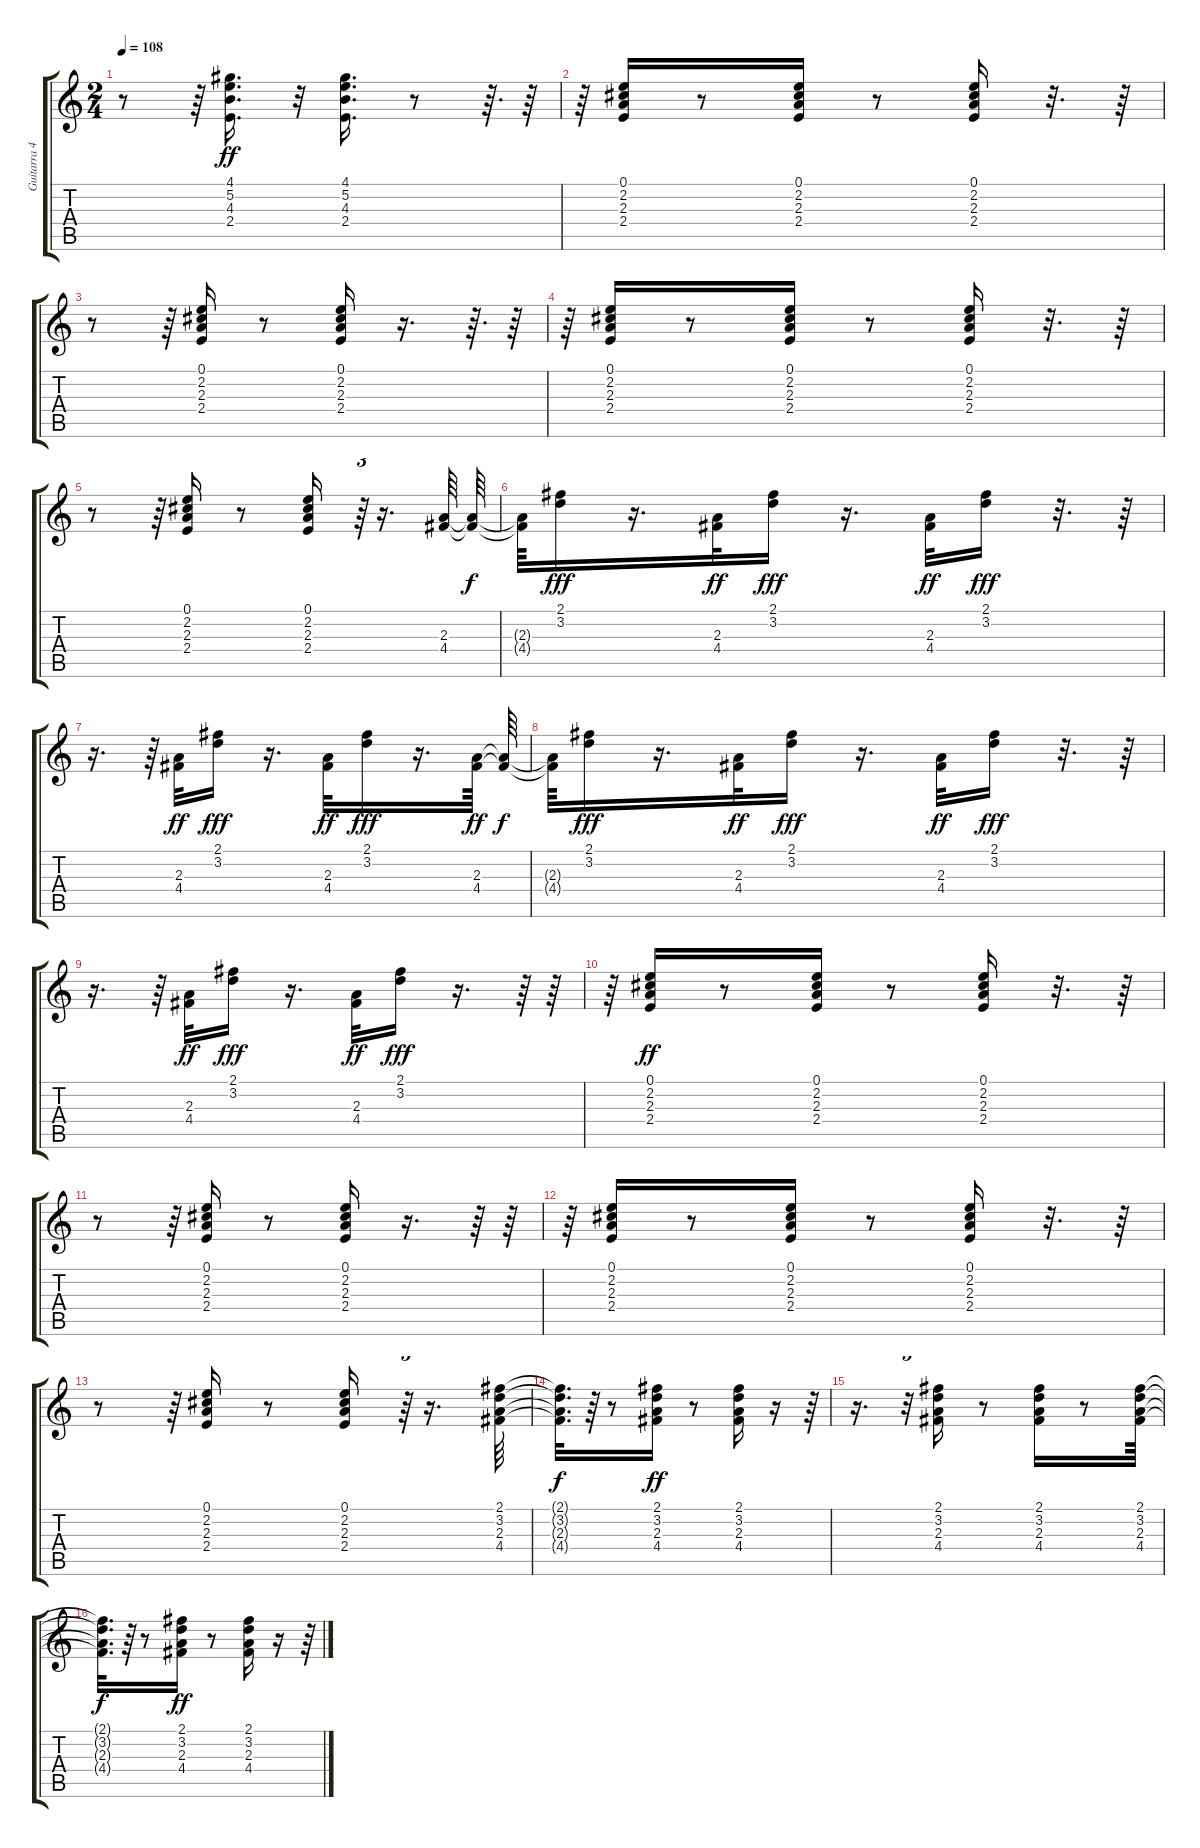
\track ("Guitarra 4" "Guitarra 4") {instrument acousticguitarsteel}
\staff {score tabs}
\tuning (E4 B3 G3 D3 A2 E2) {hide}
\ts (2 4)
\tempo 108
\clef g2
\ks c
r.8{dy ff} r.64 (4.1 5.2 4.3 2.4).16{d} r.32 (4.1 5.2 4.3 2.4).16{d} r.8 r.64{d} r.64 |
r.64 (0.1 2.2 2.3 2.4).16 r.8 (0.1 2.2 2.3 2.4).16 r.8 (0.1 2.2 2.3 2.4).16 r.32{d} r.64 |
r.8 r.64 (0.1 2.2 2.3 2.4).16 r.8 (0.1 2.2 2.3 2.4).16 r.16{d} r.64{d} r.64 |
r.64 (0.1 2.2 2.3 2.4).16 r.8 (0.1 2.2 2.3 2.4).16 r.8 (0.1 2.2 2.3 2.4).16 r.32{d} r.64 |
r.8 r.64 (0.1 2.2 2.3 2.4).16 r.8 (0.1 2.2 2.3 2.4).16 r.64{tu (3 2)} r.16{d} (2.3 4.4).64 (2.3{t} 4.4{t}).64{dy f} |
(2.3{t} 4.4{t}).64 (2.1 3.2).16{dy fff} r.16{d} (2.3 4.4).32{dy ff} (2.1 3.2).16{dy fff} r.16{d} (2.3 4.4).32{dy ff} (2.1 3.2).16{dy fff} r.32{d} r.64 |
r.16{d} r.64 (2.3 4.4).32{dy ff} (2.1 3.2).16{dy fff} r.16{d} (2.3 4.4).32{dy ff} (2.1 3.2).16{dy fff} r.16{d} (2.3 4.4).64{dy ff} (2.3{t} 4.4{t}).64{dy f} |
(2.3{t} 4.4{t}).64 (2.1 3.2).16{dy fff} r.16{d} (2.3 4.4).32{dy ff} (2.1 3.2).16{dy fff} r.16{d} (2.3 4.4).32{dy ff} (2.1 3.2).16{dy fff} r.32{d} r.64 |
r.16{d} r.64 (2.3 4.4).32{dy ff} (2.1 3.2).16{dy fff} r.16{d} (2.3 4.4).32{dy ff} (2.1 3.2).16{dy fff} r.16{d} r.64 r.64 |
r.64 (0.1 2.2 2.3 2.4).16{dy ff} r.8 (0.1 2.2 2.3 2.4).16 r.8 (0.1 2.2 2.3 2.4).16 r.32{d} r.64 |
r.8 r.64 (0.1 2.2 2.3 2.4).16 r.8 (0.1 2.2 2.3 2.4).16 r.16{d} r.64 r.64 |
r.64 (0.1 2.2 2.3 2.4).16 r.8 (0.1 2.2 2.3 2.4).16 r.8 (0.1 2.2 2.3 2.4).16 r.32{d} r.64 |
r.8 r.64 (0.1 2.2 2.3 2.4).16 r.8 (0.1 2.2 2.3 2.4).16 r.64{tu (3 2)} r.16{d} (2.1 3.2 2.3 4.4).64 |
(2.1{t} 3.2{t} 2.3{t} 4.4{t}).32{d dy f} r.64 r.8 (2.1 3.2 2.3 4.4).16{dy ff} r.8 (2.1 3.2 2.3 4.4).16 r.16 r.64 |
r.16{d} r.32{tu (5 4)} (2.1 3.2 2.3 4.4).16 r.8 (2.1 3.2 2.3 4.4).16 r.8 (2.1 3.2 2.3 4.4).64 |
(2.1{t} 3.2{t} 2.3{t} 4.4{t}).32{d dy f} r.64 r.8 (2.1 3.2 2.3 4.4).16{dy ff} r.8 (2.1 3.2 2.3 4.4).16 r.16 r.64
